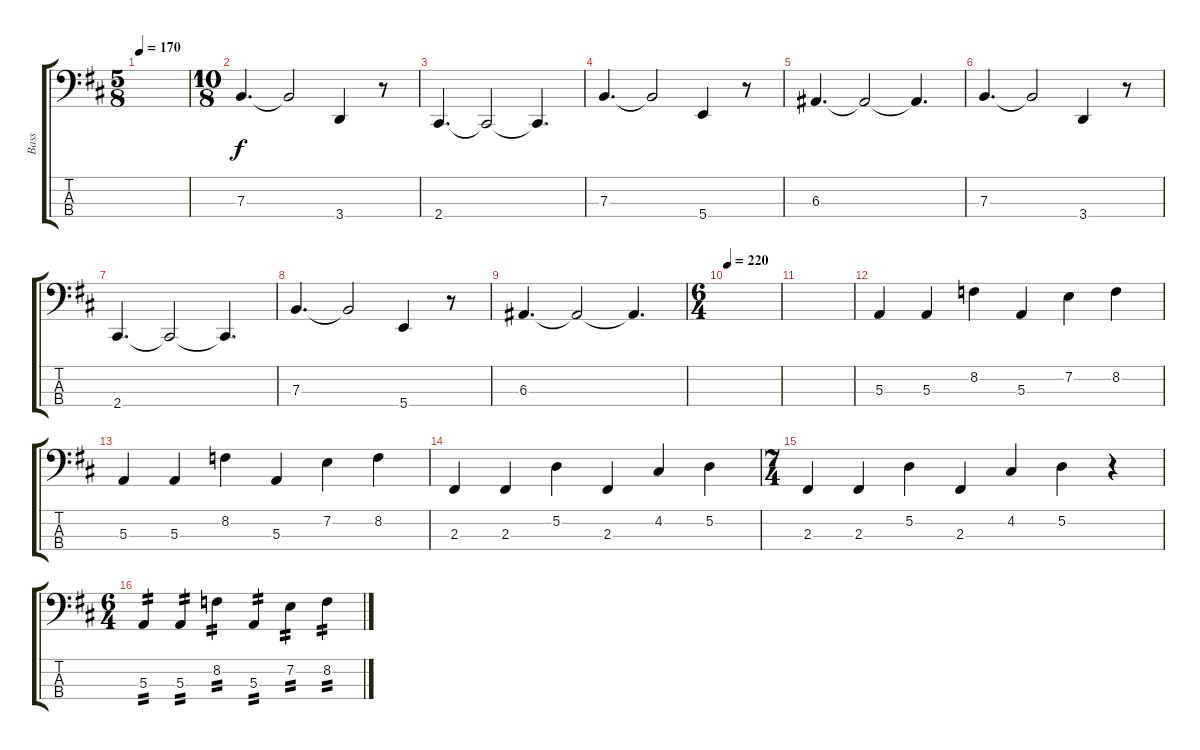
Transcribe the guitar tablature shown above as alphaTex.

\track ("Bass" "Bass") {instrument electricbasspick}
\staff {score tabs}
\tuning (D2 A1 E1 B0) {hide}
\ts (5 8)
\tempo 170
\clef f4
\ks bminor
|
\ts (10 8)
7.3.4{d} 7.3{t}.2 3.4.4 r.8 |
2.4.4{d} 2.4{t}.2 2.4{t}.4{d} |
7.3.4{d} 7.3{t}.2 5.4.4 r.8 |
6.3.4{d} 6.3{t}.2 6.3{t}.4{d} |
7.3.4{d} 7.3{t}.2 3.4.4 r.8 |
2.4.4{d} 2.4{t}.2 2.4{t}.4{d} |
7.3.4{d} 7.3{t}.2 5.4.4 r.8 |
6.3.4{d} 6.3{t}.2 6.3{t}.4{d} |
\ts (6 4)
\tempo 220
|
|
5.3.4 5.3.4 8.2.4 5.3.4 7.2.4 8.2.4 |
5.3.4 5.3.4 8.2.4 5.3.4 7.2.4 8.2.4 |
2.3.4 2.3.4 5.2.4 2.3.4 4.2.4 5.2.4 |
\ts (7 4)
2.3.4 2.3.4 5.2.4 2.3.4 4.2.4 5.2.4 r.4 |
\ts (6 4)
5.3.4{tp 2} 5.3.4{tp 2} 8.2.4{tp 2} 5.3.4{tp 2} 7.2.4{tp 2} 8.2.4{tp 2}
